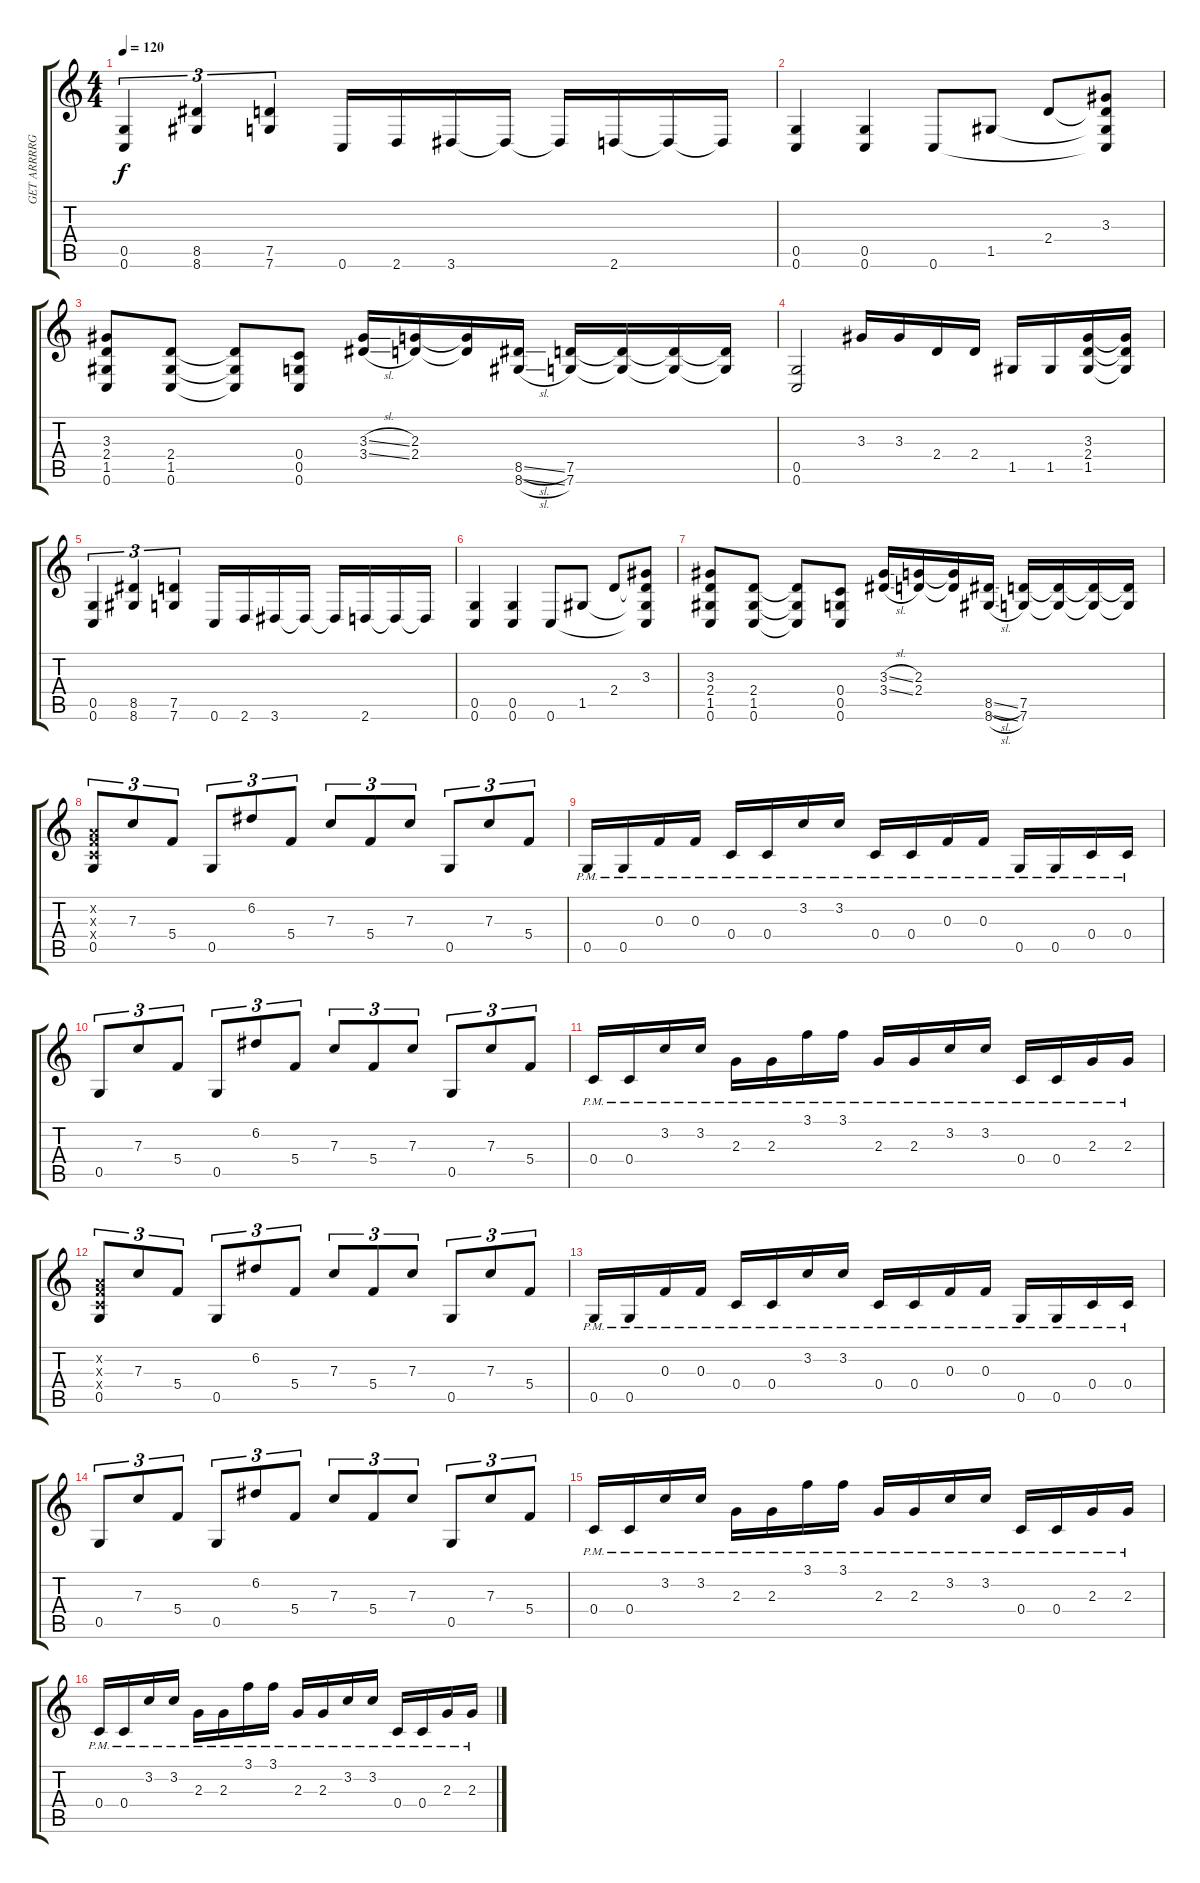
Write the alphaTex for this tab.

\track ("GET ARRRRGH 2" "GET ARRRRG") {instrument overdrivenguitar}
\staff {score tabs}
\tuning (D4 A3 F3 C3 G2 C2) {hide}
\ts (4 4)
\tempo 120
\clef g2
\ks c
(0.5 0.6).4{tu (3 2) dy f} (8.5 8.6).4{tu (3 2)} (7.5 7.6).4{tu (3 2)} 0.6.16 2.6.16 3.6.16 3.6{t}.16 3.6{t}.16 2.6.16 2.6{t}.16 2.6{t}.16 |
(0.5 0.6).4 (0.5 0.6).4 0.6.8 1.5.8 2.4.8 (3.3 2.4{t} 1.5{t} 0.6{t}).8 |
(3.3 2.4 1.5 0.6).8 (2.4 1.5 0.6).8 (2.4{t} 1.5{t} 0.6{t}).8 (0.4 0.5 0.6).8 (3.3{sl} 3.4{sl}).16 (2.3 2.4).16 (2.3{t} 2.4{t}).16 (8.5{sl} 8.6{sl}).16 (7.5 7.6).16 (7.5{t} 7.6{t}).16 (7.5{t} 7.6{t}).16 (7.5{t} 7.6{t}).16 |
(0.5 0.6).2 3.3.16 3.3.16 2.4.16 2.4.16 1.5.16 1.5.16 (3.3 2.4 1.5).16 (3.3{t} 2.4{t} 1.5{t}).16 |
(0.5 0.6).4{tu (3 2)} (8.5 8.6).4{tu (3 2)} (7.5 7.6).4{tu (3 2)} 0.6.16 2.6.16 3.6.16 3.6{t}.16 3.6{t}.16 2.6.16 2.6{t}.16 2.6{t}.16 |
(0.5 0.6).4 (0.5 0.6).4 0.6.8 1.5.8 2.4.8 (3.3 2.4{t} 1.5{t} 0.6{t}).8 |
(3.3 2.4 1.5 0.6).8 (2.4 1.5 0.6).8 (2.4{t} 1.5{t} 0.6{t}).8 (0.4 0.5 0.6).8 (3.3{sl} 3.4{sl}).16 (2.3 2.4).16 (2.3{t} 2.4{t}).16 (8.5{sl} 8.6{sl}).16 (7.5 7.6).16 (7.5{t} 7.6{t}).16 (7.5{t} 7.6{t}).16 (7.5{t} 7.6{t}).16 |
(0.2{x} 0.3{x} 0.4{x} 0.5).8{tu (3 2)} 7.3.8{tu (3 2)} 5.4.8{tu (3 2)} 0.5.8{tu (3 2)} 6.2.8{tu (3 2)} 5.4.8{tu (3 2)} 7.3.8{tu (3 2)} 5.4.8{tu (3 2)} 7.3.8{tu (3 2)} 0.5.8{tu (3 2)} 7.3.8{tu (3 2)} 5.4.8{tu (3 2)} |
0.5{pm}.16 0.5{pm}.16 0.3{pm}.16 0.3{pm}.16 0.4{pm}.16 0.4{pm}.16 3.2{pm}.16 3.2{pm}.16 0.4{pm}.16 0.4{pm}.16 0.3{pm}.16 0.3{pm}.16 0.5{pm}.16 0.5{pm}.16 0.4{pm}.16 0.4{pm}.16 |
0.5.8{tu (3 2)} 7.3.8{tu (3 2)} 5.4.8{tu (3 2)} 0.5.8{tu (3 2)} 6.2.8{tu (3 2)} 5.4.8{tu (3 2)} 7.3.8{tu (3 2)} 5.4.8{tu (3 2)} 7.3.8{tu (3 2)} 0.5.8{tu (3 2)} 7.3.8{tu (3 2)} 5.4.8{tu (3 2)} |
0.4{pm}.16 0.4{pm}.16 3.2{pm}.16 3.2{pm}.16 2.3{pm}.16 2.3{pm}.16 3.1{pm}.16 3.1{pm}.16 2.3{pm}.16 2.3{pm}.16 3.2{pm}.16 3.2{pm}.16 0.4{pm}.16 0.4{pm}.16 2.3{pm}.16 2.3{pm}.16 |
(0.2{x} 0.3{x} 0.4{x} 0.5).8{tu (3 2)} 7.3.8{tu (3 2)} 5.4.8{tu (3 2)} 0.5.8{tu (3 2)} 6.2.8{tu (3 2)} 5.4.8{tu (3 2)} 7.3.8{tu (3 2)} 5.4.8{tu (3 2)} 7.3.8{tu (3 2)} 0.5.8{tu (3 2)} 7.3.8{tu (3 2)} 5.4.8{tu (3 2)} |
0.5{pm}.16 0.5{pm}.16 0.3{pm}.16 0.3{pm}.16 0.4{pm}.16 0.4{pm}.16 3.2{pm}.16 3.2{pm}.16 0.4{pm}.16 0.4{pm}.16 0.3{pm}.16 0.3{pm}.16 0.5{pm}.16 0.5{pm}.16 0.4{pm}.16 0.4{pm}.16 |
0.5.8{tu (3 2)} 7.3.8{tu (3 2)} 5.4.8{tu (3 2)} 0.5.8{tu (3 2)} 6.2.8{tu (3 2)} 5.4.8{tu (3 2)} 7.3.8{tu (3 2)} 5.4.8{tu (3 2)} 7.3.8{tu (3 2)} 0.5.8{tu (3 2)} 7.3.8{tu (3 2)} 5.4.8{tu (3 2)} |
0.4{pm}.16 0.4{pm}.16 3.2{pm}.16 3.2{pm}.16 2.3{pm}.16 2.3{pm}.16 3.1{pm}.16 3.1{pm}.16 2.3{pm}.16 2.3{pm}.16 3.2{pm}.16 3.2{pm}.16 0.4{pm}.16 0.4{pm}.16 2.3{pm}.16 2.3{pm}.16 |
0.4{pm}.16 0.4{pm}.16 3.2{pm}.16 3.2{pm}.16 2.3{pm}.16 2.3{pm}.16 3.1{pm}.16 3.1{pm}.16 2.3{pm}.16 2.3{pm}.16 3.2{pm}.16 3.2{pm}.16 0.4{pm}.16 0.4{pm}.16 2.3{pm}.16 2.3{pm}.16
